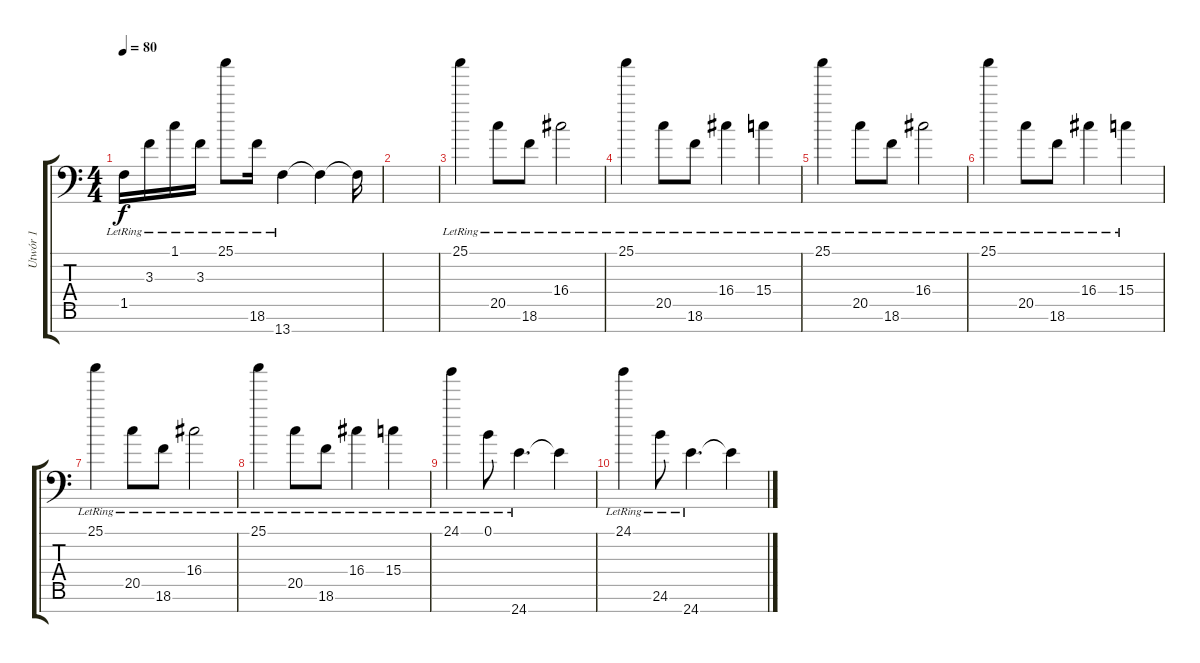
\track ("Utwór 1" "Utwór 1") {instrument electricguitarjazz}
\staff {score tabs}
\tuning (B3 Gb3 D3 A2 E2 B1 E1) {hide}
\ts (4 4)
\tempo 80
\clef f4
\ks c
1.5{lr}.16{dy f} 3.3{lr}.16 1.1{lr}.16 3.3{lr}.16 25.1{lr}.8 18.6{lr}.16 13.7{lr}.4 13.7{t}.4 13.7{t}.16 |
|
25.1{lr}.4 20.5{lr}.8 18.6{lr}.8 16.4{lr}.2 |
25.1{lr}.4 20.5{lr}.8 18.6{lr}.8 16.4{lr}.4 15.4{lr}.4 |
25.1{lr}.4 20.5{lr}.8 18.6{lr}.8 16.4{lr}.2 |
25.1{lr}.4 20.5{lr}.8 18.6{lr}.8 16.4{lr}.4 15.4{lr}.4 |
25.1{lr}.4 20.5{lr}.8 18.6{lr}.8 16.4{lr}.2 |
25.1{lr}.4 20.5{lr}.8 18.6{lr}.8 16.4{lr}.4 15.4{lr}.4 |
24.1{lr}.4{volume 10} 0.1{lr}.8 24.7{lr}.4{d} 24.7{t}.4 |
24.1{lr}.4 24.6{lr}.8 24.7{lr}.4{d} 24.7{t}.4
